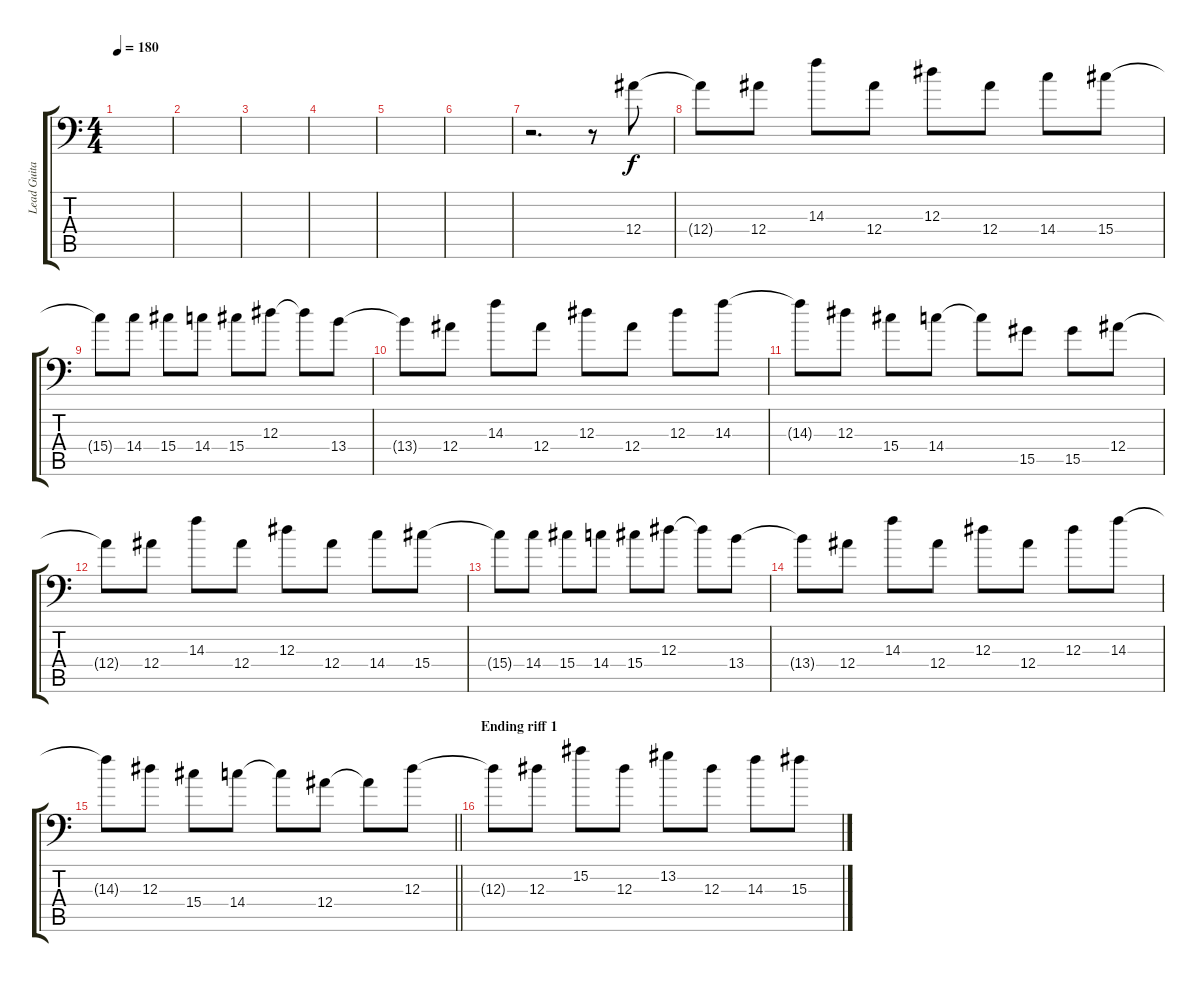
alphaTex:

\track ("Lead Guitar 2" "Lead Guita") {instrument overdrivenguitar}
\staff {score tabs}
\tuning (C4 G3 Eb3 Bb2 F2 Bb1) {hide}
\ts (4 4)
\tempo 180
\clef f4
\ks c
|
|
|
|
|
|
r.2{d volume 13} r.8 12.4.8 |
12.4{t}.8 12.4.8 14.3.8 12.4.8 12.3.8 12.4.8 14.4.8 15.4.8 |
15.4{t}.8 14.4.8 15.4.8 14.4.8 15.4.8 12.3.8 12.3{t}.8 13.4.8 |
13.4{t}.8 12.4.8 14.3.8 12.4.8 12.3.8 12.4.8 12.3.8 14.3.8 |
14.3{t}.8 12.3.8 15.4.8 14.4.8 14.4{t}.8 15.5.8 15.5.8 12.4.8 |
12.4{t}.8 12.4.8 14.3.8 12.4.8 12.3.8 12.4.8 14.4.8 15.4.8 |
15.4{t}.8 14.4.8 15.4.8 14.4.8 15.4.8 12.3.8 12.3{t}.8 13.4.8 |
13.4{t}.8 12.4.8 14.3.8 12.4.8 12.3.8 12.4.8 12.3.8 14.3.8 |
\barLineRight lightlight
14.3{t}.8 12.3.8 15.4.8 14.4.8 14.4{t}.8 12.4.8 12.4{t}.8 12.3.8 |
\section ("" "Ending riff 1")
12.3{t}.8 12.3.8 15.2.8 12.3.8 13.2.8 12.3.8 14.3.8 15.3.8
